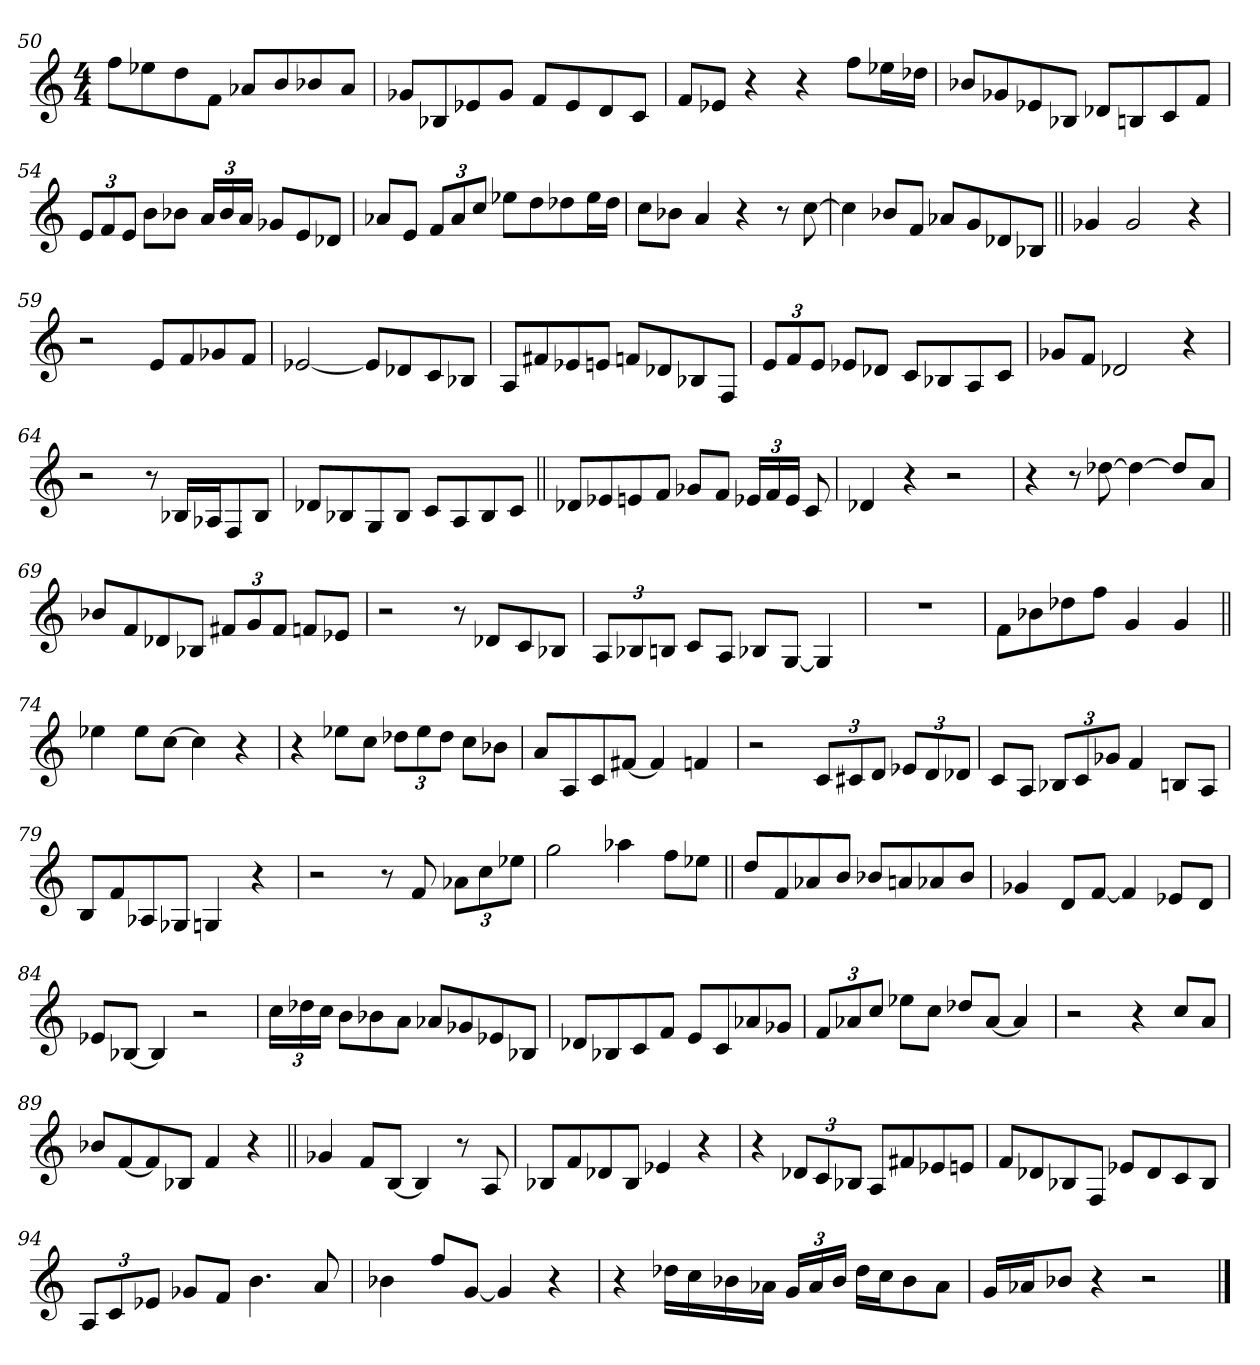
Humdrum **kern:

**kern
*part1
*staff1
*clefG2
*k[]
*M4/4
=50
8ff\L
8ee-X\
8dd\
8f\J
8a-X/L
8b/
8b-X/
8a-/J
=51
8g-X/L
8B-X/
8e-X/
8g-/J
8f/L
8e-/
8d/
8c/J
=52
8f/L
8e-X/J
4r
4r
8ff\L
16ee-X\L
16dd-X\JJ
=53
8b-X/L
8g-X/
8e-X/
8B-X/J
8d-X/L
8Bn/
8c/
8f/J
=54
12e/L
12f/
12e/J
8b\L
8b-X\J
24a/LL
24b-/
24a/JJ
8g-X/L
8e/
8d-X/J
=55
8a-X/L
8e/J
12f/L
12a-/
12cc/J
8ee-X\L
8dd\
8dd-X\
16ee-\L
16dd-\JJ
=56
8cc\L
8b-X\J
4a/
4r
8r
[8cc\
=57
4cc\]
8b-X/L
8f/J
8a-X/L
8g/
8d-X/
8B-X/J
=58||
4g-X/
2g-/
4r
=59
2r
8e/L
8f/
8g-X/
8f/J
=60
[2e-X/
8e-/L]
8d-X/
8c/
8B-X/J
=61
8A/L
8f#X/
8e-X/
8en/J
8fn/L
8d-X/
8B-X/
8F/J
=62
12e/L
12f/
12e/J
8e-X/L
8d-X/J
8c/L
8B-X/
8A/
8c/J
=63
8g-X/L
8f/J
2d-X/
4r
=64
2r
8r
16B-X/LL
16A-X/J
8F/
8B-/J
=65
8d-X/L
8B-X/
8G/
8B-/J
8c/L
8A/
8B-/
8c/J
=66||
8d-X/L
8e-X/
8en/
8f/J
8g-X/L
8f/J
24e-X/LL
24f/
24e-/JJ
8c/
=67
4d-X/
4r
2r
=68
4r
8r
[8dd-X\
4dd-\_
8dd-/L]
8a/J
=69
8b-X/L
8f/
8d-X/
8B-X/J
12f#X/L
12g/
12f#/J
8fn/L
8e-X/J
=70
2r
8r
8d-X/L
8c/
8B-X/J
=71
12A/L
12B-X/
12Bn/J
8c/L
8A/J
8B-X/L
[8G/J
4G/]
=72
1r
=73
8f\L
8b-X\
8dd-X\
8ff\J
4g/
4g/
=74||
4ee-X\
8ee-\L
[8cc\J
4cc\]
4r
=75
4r
8ee-X\L
8cc\J
12dd-X\L
12ee-\
12dd-\J
8cc\L
8b-X\J
=76
8a/L
8A/
8c/
[8f#X/J
4f#/]
4fn/
=77
2r
12c/L
12c#X/
12d/J
12e-X/L
12d/
12d-X/J
=78
8c/L
8A/J
12B-X/L
12c/
12g-X/J
4f/
8Bn/L
8A/J
=79
8B/L
8f/
8A-X/
8G-X/J
4Gn/
4r
=80
2r
8r
8f/
12a-X\L
12cc\
12ee-X\J
=81
2gg\
4aa-X\
8ff\L
8ee-X\J
=82||
8dd/L
8f/
8a-X/
8b/J
8b-X/L
8an/
8a-X/
8b-/J
=83
4g-X/
8d/L
[8f/J
4f/]
8e-X/L
8d/J
=84
8e-X/L
[8B-X/J
4B-/]
2r
=85
24cc\LL
24dd-X\
24cc\JJ
8b\L
8b-X\
8a\J
8a-X/L
8g-X/
8e-X/
8B-X/J
=86
8d-X/L
8B-X/
8c/
8f/J
8e/L
8c/
8a-X/
8g-X/J
=87
12f/L
12a-X/
12cc/J
8ee-X\L
8cc\J
8dd-X/L
[8a-/J
4a-/]
=88
2r
4r
8cc/L
8a/J
=89
8b-X/L
[8f/
8f/]
8B-X/J
4f/
4r
=90||
4g-X/
8f/L
[8B/J
4B/]
8r
8A/
=91
8B-X/L
8f/
8d-X/
8B-/J
4e-X/
4r
=92
4r
12d-X/L
12c/
12B-X/J
8A/L
8f#X/
8e-X/
8en/J
=93
8f/L
8d-X/
8B-X/
8F/J
8e-X/L
8d-/
8c/
8B-/J
=94
12A/L
12c/
12e-X/J
8g-X/L
8f/J
4.b\
8a/
=95
4b-X\
8ff/L
[8g/J
4g/]
4r
=96
4r
16dd-X\LL
16cc\
16b-X\
16a-X\JJ
24g/LL
24a-/
24b-/JJ
16dd-\LL
16cc\J
8b-\
8a-\J
=97
16g/LL
16a-X/J
8b-X/J
4r
2r
==
*-
